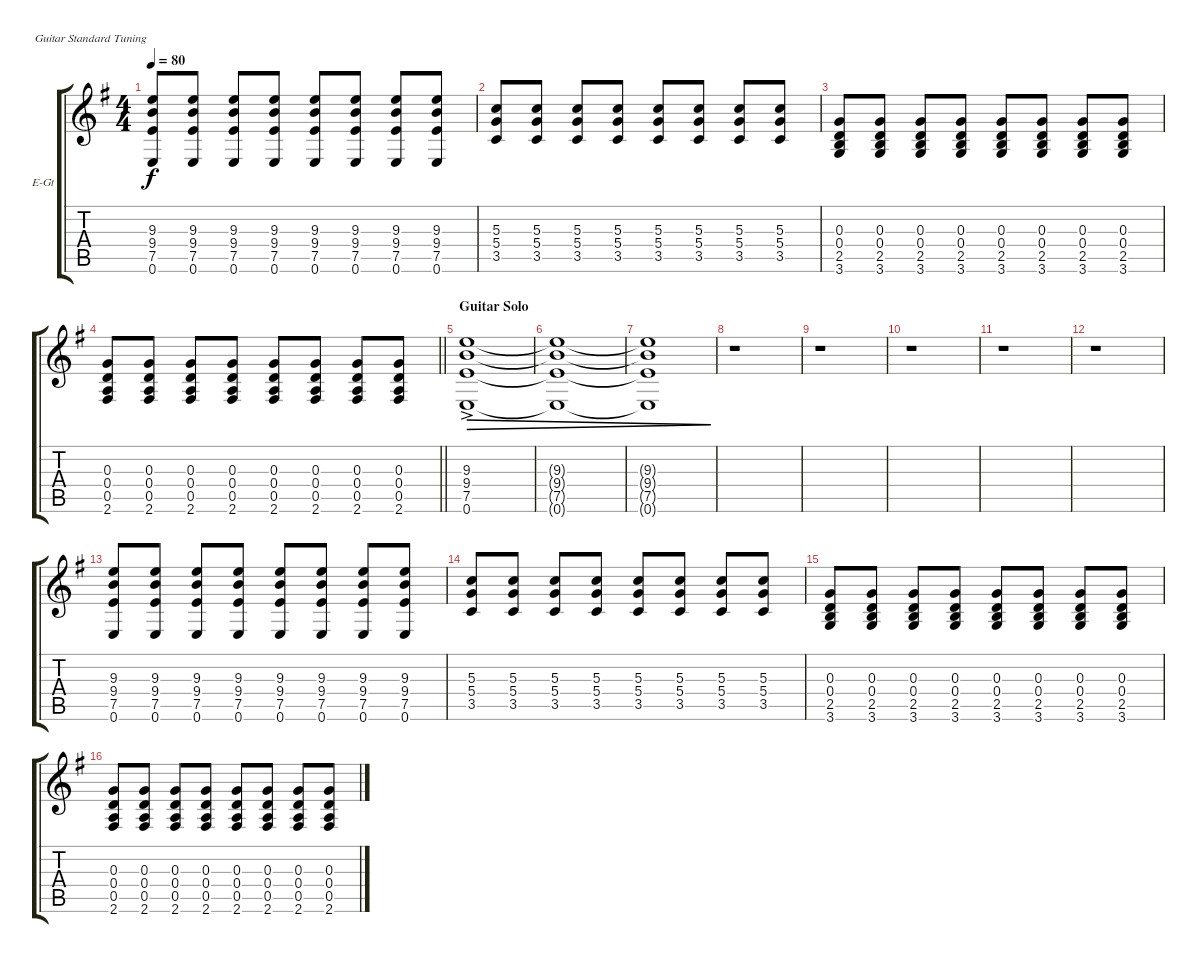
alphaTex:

\bracketExtendMode groupsimilarinstruments
\firstSystemTrackNameOrientation horizontal
\otherSystemsTrackNameOrientation horizontal
\track ("Gtr.2" "E-Gt") {instrument distortionguitar}
\staff {score tabs}
\tuning (E4 B3 G3 D3 A2 E2)
\ts (4 4)
\tempo 80
\clef g2
\ks g
(9.3 9.4 7.5 0.6).8{dy f} (9.3 9.4 7.5 0.6).8 (9.3 9.4 7.5 0.6).8 (9.3 9.4 7.5 0.6).8 (9.3 9.4 7.5 0.6).8 (9.3 9.4 7.5 0.6).8 (9.3 9.4 7.5 0.6).8 (9.3 9.4 7.5 0.6).8 |
(5.3 5.4 3.5).8 (5.3 5.4 3.5).8 (5.3 5.4 3.5).8 (5.3 5.4 3.5).8 (5.3 5.4 3.5).8 (5.3 5.4 3.5).8 (5.3 5.4 3.5).8 (5.3 5.4 3.5).8 |
(0.3 0.4 2.5 3.6).8 (0.3 0.4 2.5 3.6).8 (0.3 0.4 2.5 3.6).8 (0.3 0.4 2.5 3.6).8 (0.3 0.4 2.5 3.6).8 (0.3 0.4 2.5 3.6).8 (0.3 0.4 2.5 3.6).8 (0.3 0.4 2.5 3.6).8 |
\barLineRight lightlight
(0.3 0.4 0.5 2.6).8 (0.3 0.4 0.5 2.6).8 (0.3 0.4 0.5 2.6).8 (0.3 0.4 0.5 2.6).8 (0.3 0.4 0.5 2.6).8 (0.3 0.4 0.5 2.6).8 (0.3 0.4 0.5 2.6).8 (0.3 0.4 0.5 2.6).8 |
\section ("" "Guitar Solo")
(9.3{ac} 9.4{ac} 7.5{ac} 0.6{ac}).1{dec} |
(9.3{t} 9.4{t} 7.5{t} 0.6{t}).1{dec} |
(9.3{t} 9.4{t} 7.5{t} 0.6{t}).1{dec} |
r.1 |
r.1 |
r.1 |
r.1 |
r.1 |
(9.3 9.4 7.5 0.6).8 (9.3 9.4 7.5 0.6).8 (9.3 9.4 7.5 0.6).8 (9.3 9.4 7.5 0.6).8 (9.3 9.4 7.5 0.6).8 (9.3 9.4 7.5 0.6).8 (9.3 9.4 7.5 0.6).8 (9.3 9.4 7.5 0.6).8 |
(5.3 5.4 3.5).8 (5.3 5.4 3.5).8 (5.3 5.4 3.5).8 (5.3 5.4 3.5).8 (5.3 5.4 3.5).8 (5.3 5.4 3.5).8 (5.3 5.4 3.5).8 (5.3 5.4 3.5).8 |
(0.3 0.4 2.5 3.6).8 (0.3 0.4 2.5 3.6).8 (0.3 0.4 2.5 3.6).8 (0.3 0.4 2.5 3.6).8 (0.3 0.4 2.5 3.6).8 (0.3 0.4 2.5 3.6).8 (0.3 0.4 2.5 3.6).8 (0.3 0.4 2.5 3.6).8 |
(0.3 0.4 0.5 2.6).8 (0.3 0.4 0.5 2.6).8 (0.3 0.4 0.5 2.6).8 (0.3 0.4 0.5 2.6).8 (0.3 0.4 0.5 2.6).8 (0.3 0.4 0.5 2.6).8 (0.3 0.4 0.5 2.6).8 (0.3 0.4 0.5 2.6).8
